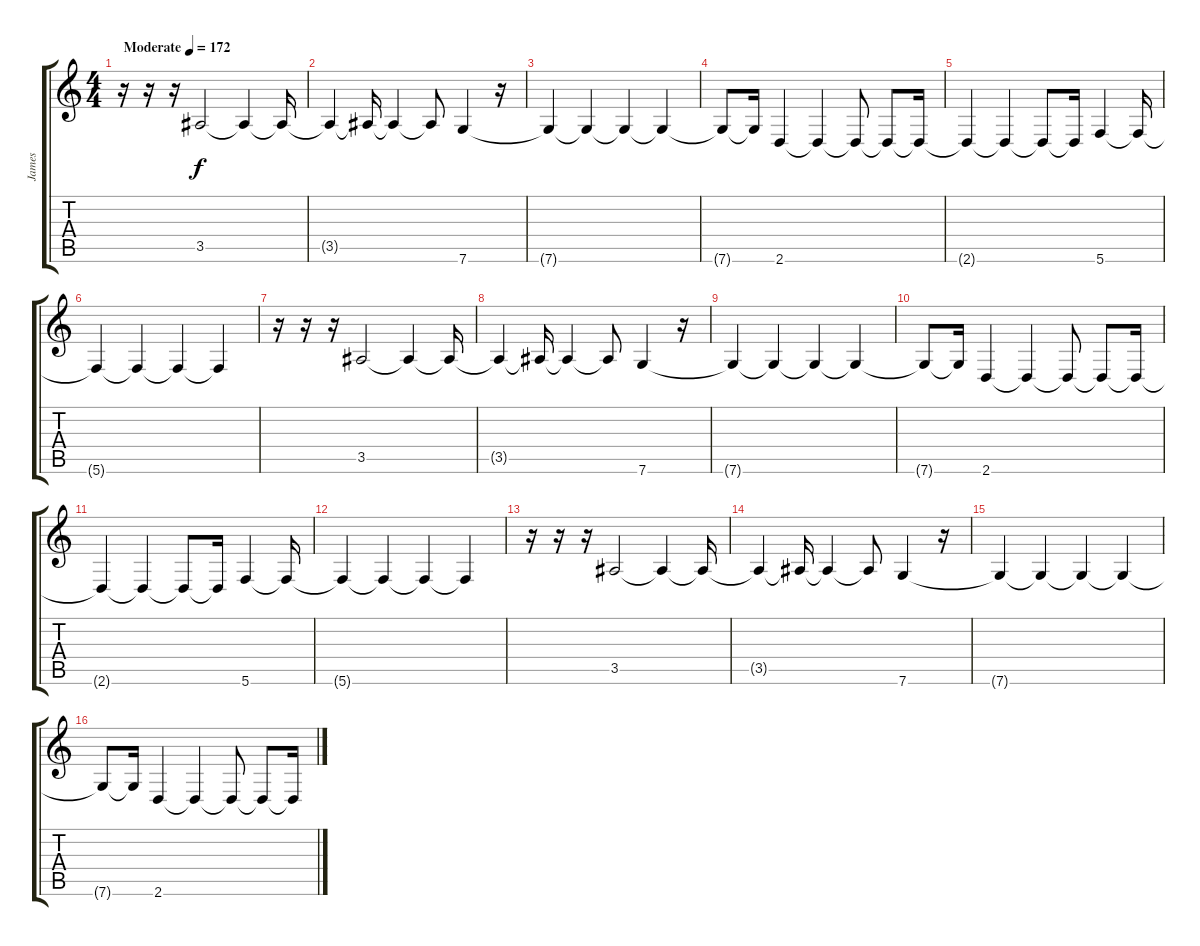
\track ("James" "James") {instrument electricbasspick}
\staff {score tabs}
\tuning (D4 A3 F3 C3 G2 C2) {hide}
\ts (4 4)
\tempo (172 "Moderate")
\clef g2
\ks c
r.16{dy f instrument electricbasspick} r.16 r.16 3.5.2 3.5{t}.4 3.5{t}.16 |
3.5{t}.4 3.5{t}.16 3.5{t}.4 3.5{t}.8 7.6.4 r.16 |
7.6{t}.4 7.6{t}.4 7.6{t}.4 7.6{t}.4 |
7.6{t}.8 7.6{t}.16 2.6.4 2.6{t}.4 2.6{t}.8 2.6{t}.8 2.6{t}.16 |
2.6{t}.4 2.6{t}.4 2.6{t}.8 2.6{t}.16 5.6.4 5.6{t}.16 |
5.6{t}.4 5.6{t}.4 5.6{t}.4 5.6{t}.4 |
r.16 r.16 r.16 3.5.2 3.5{t}.4 3.5{t}.16 |
3.5{t}.4 3.5{t}.16 3.5{t}.4 3.5{t}.8 7.6.4 r.16 |
7.6{t}.4 7.6{t}.4 7.6{t}.4 7.6{t}.4 |
7.6{t}.8 7.6{t}.16 2.6.4 2.6{t}.4 2.6{t}.8 2.6{t}.8 2.6{t}.16 |
2.6{t}.4 2.6{t}.4 2.6{t}.8 2.6{t}.16 5.6.4 5.6{t}.16 |
5.6{t}.4 5.6{t}.4 5.6{t}.4 5.6{t}.4 |
r.16 r.16 r.16 3.5.2 3.5{t}.4 3.5{t}.16 |
3.5{t}.4 3.5{t}.16 3.5{t}.4 3.5{t}.8 7.6.4 r.16 |
7.6{t}.4 7.6{t}.4 7.6{t}.4 7.6{t}.4 |
7.6{t}.8 7.6{t}.16 2.6.4 2.6{t}.4 2.6{t}.8 2.6{t}.8 2.6{t}.16
